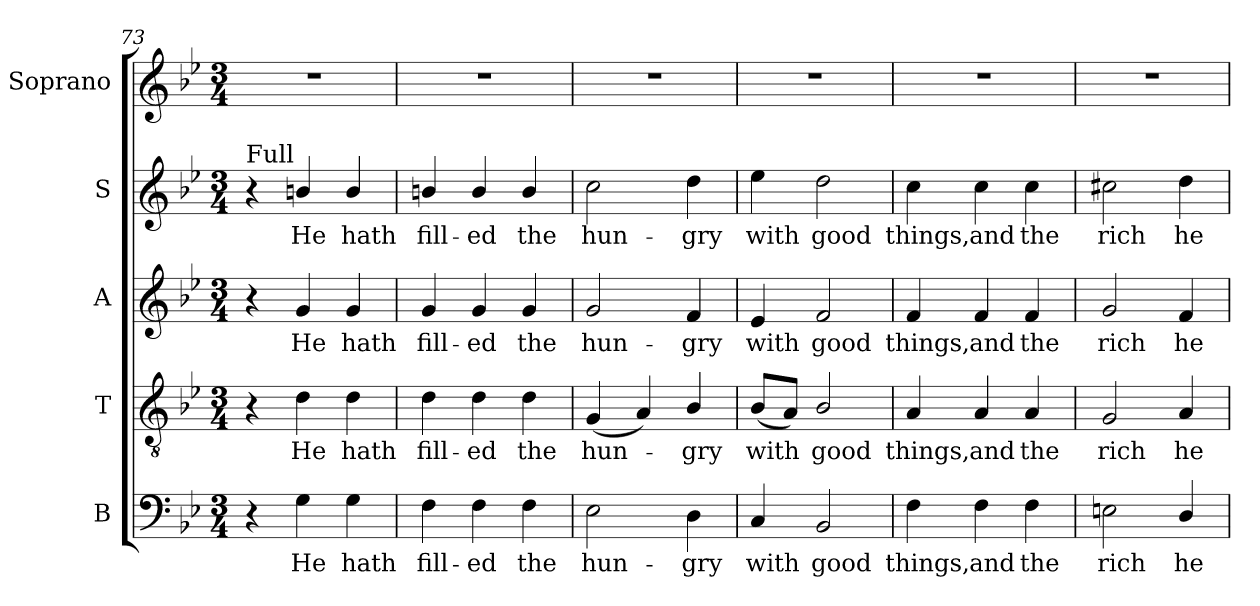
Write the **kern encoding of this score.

**kern	**text	**kern	**text	**kern	**text	**kern	**text	**kern
*part5	*part5	*part4	*part4	*part3	*part3	*part2	*part2	*part1
*staff5	*staff5	*staff4	*staff4	*staff3	*staff3	*staff2	*staff2	*staff1
*I"B	*	*I"T	*	*I"A	*	*I"S	*	*I"Soprano
*I'B.	*	*I'T.	*	*I'A.	*	*I'S.	*	*I'S.
*clefF4	*	*clefGv2	*	*clefG2	*	*clefG2	*	*clefG2
*	*	*ITrd7c12	*	*	*	*	*	*
*k[b-e-]	*	*k[b-e-]	*	*k[b-e-]	*	*k[b-e-]	*	*k[b-e-]
*B-:	*	*B-:	*	*B-:	*	*B-:	*	*B-:
*M3/4	*	*M3/4	*	*M3/4	*	*M3/4	*	*M3/4
=73	=73	=73	=73	=73	=73	=73	=73	=73
!	!	!	!	!	!	!LO:TX:a:t=Full	!	!
!	!	!	!	!	!	!	!	!LO:N:vis=1
4r	.	4r	.	4r	.	4r	.	2.r
!	!LO:LY:b:color=#000000	!	!	!	!	!	!	!
!	!	!	!LO:LY:b:color=#000000	!	!	!	!	!
!	!	!	!	!	!LO:LY:b:color=#000000	!	!	!
!	!	!	!	!	!	!	!LO:LY:b:color=#000000	!
4Gi\	He	4Di\	He	4gi/	He	4bni/	He	.
!	!LO:LY:b:color=#000000	!	!	!	!	!	!	!
!	!	!	!LO:LY:b:color=#000000	!	!	!	!	!
!	!	!	!	!	!LO:LY:b:color=#000000	!	!	!
!	!	!	!	!	!	!	!LO:LY:b:color=#000000	!
4Gi\	hath	4Di\	hath	4gi/	hath	4bi/	hath	.
=74	=74	=74	=74	=74	=74	=74	=74	=74
!	!LO:LY:b:color=#000000	!	!	!	!	!	!	!
!	!	!	!LO:LY:b:color=#000000	!	!	!	!	!
!	!	!	!	!	!LO:LY:b:color=#000000	!	!	!
!	!	!	!	!	!	!	!LO:LY:b:color=#000000	!LO:N:vis=1
4Fi\	fill-	4Di\	fill-	4gi/	fill-	4bni/	fill-	2.r
!	!LO:LY:b:color=#000000	!	!	!	!	!	!	!
!	!	!	!LO:LY:b:color=#000000	!	!	!	!	!
!	!	!	!	!	!LO:LY:b:color=#000000	!	!	!
!	!	!	!	!	!	!	!LO:LY:b:color=#000000	!
4Fi\	-ed	4Di\	-ed	4gi/	-ed	4bi/	-ed	.
!	!LO:LY:b:color=#000000	!	!	!	!	!	!	!
!	!	!	!LO:LY:b:color=#000000	!	!	!	!	!
!	!	!	!	!	!LO:LY:b:color=#000000	!	!	!
!	!	!	!	!	!	!	!LO:LY:b:color=#000000	!
4Fi\	the	4Di\	the	4gi/	the	4bi/	the	.
!!LO:PB:g=z
=75	=75	=75	=75	=75	=75	=75	=75	=75
!	!LO:LY:b:color=#000000	!	!	!	!	!	!	!
!	!	!	!LO:LY:b:color=#000000	!	!	!	!	!
!	!	!	!	!	!LO:LY:b:color=#000000	!	!	!
!	!	!	!	!	!	!	!LO:LY:b:color=#000000	!LO:N:vis=1
2E-i\	hun-	(4GGi/	hun-	2gi/	hun-	2cci\	hun-	2.r
.	.	4AAi/)	.	.	.	.	.	.
!	!LO:LY:b:color=#000000	!	!	!	!	!	!	!
!	!	!	!LO:LY:b:color=#000000	!	!	!	!	!
!	!	!	!	!	!LO:LY:b:color=#000000	!	!	!
!	!	!	!	!	!	!	!LO:LY:b:color=#000000	!
4Di\	-gry	4BB-i/	-gry	4fi/	-gry	4ddi\	-gry	.
=76	=76	=76	=76	=76	=76	=76	=76	=76
!	!LO:LY:b:color=#000000	!	!	!	!	!	!	!
!	!	!	!LO:LY:b:color=#000000	!	!	!	!	!
!	!	!	!	!	!LO:LY:b:color=#000000	!	!	!
!	!	!	!	!	!	!	!LO:LY:b:color=#000000	!LO:N:vis=1
4Ci/	with	(8BB-i/L	with	4e-i/	with	4ee-i\	with	2.r
.	.	8AAi/J)	.	.	.	.	.	.
!	!LO:LY:b:color=#000000	!	!	!	!	!	!	!
!	!	!	!LO:LY:b:color=#000000	!	!	!	!	!
!	!	!	!	!	!LO:LY:b:color=#000000	!	!	!
!	!	!	!	!	!	!	!LO:LY:b:color=#000000	!
2BB-i/	good	2BB-i/	good	2fi/	good	2ddi\	good	.
=77	=77	=77	=77	=77	=77	=77	=77	=77
!	!LO:LY:b:color=#000000	!	!	!	!	!	!	!
!	!	!	!LO:LY:b:color=#000000	!	!	!	!	!
!	!	!	!	!	!LO:LY:b:color=#000000	!	!	!
!	!	!	!	!	!	!	!LO:LY:b:color=#000000	!LO:N:vis=1
4Fi\	things,	4AAi/	things,	4fi/	things,	4cci\	things,	2.r
!	!LO:LY:b:color=#000000	!	!	!	!	!	!	!
!	!	!	!LO:LY:b:color=#000000	!	!	!	!	!
!	!	!	!	!	!LO:LY:b:color=#000000	!	!	!
!	!	!	!	!	!	!	!LO:LY:b:color=#000000	!
4Fi\	and	4AAi/	and	4fi/	and	4cci\	and	.
!	!LO:LY:b:color=#000000	!	!	!	!	!	!	!
!	!	!	!LO:LY:b:color=#000000	!	!	!	!	!
!	!	!	!	!	!LO:LY:b:color=#000000	!	!	!
!	!	!	!	!	!	!	!LO:LY:b:color=#000000	!
4Fi\	the	4AAi/	the	4fi/	the	4cci\	the	.
=78	=78	=78	=78	=78	=78	=78	=78	=78
!	!LO:LY:b:color=#000000	!	!	!	!	!	!	!
!	!	!	!LO:LY:b:color=#000000	!	!	!	!	!
!	!	!	!	!	!LO:LY:b:color=#000000	!	!	!
!	!	!	!	!	!	!	!LO:LY:b:color=#000000	!LO:N:vis=1
2Eni\	rich	2GGi/	rich	2gi/	rich	2cc#Xi\	rich	2.r
!	!LO:LY:b:color=#000000	!	!	!	!	!	!	!
!	!	!	!LO:LY:b:color=#000000	!	!	!	!	!
!	!	!	!	!	!LO:LY:b:color=#000000	!	!	!
!	!	!	!	!	!	!	!LO:LY:b:color=#000000	!
4Di/	he	4AAi/	he	4fi/	he	4ddi\	he	.
=	=	=	=	=	=	=	=	=
*-	*-	*-	*-	*-	*-	*-	*-	*-
